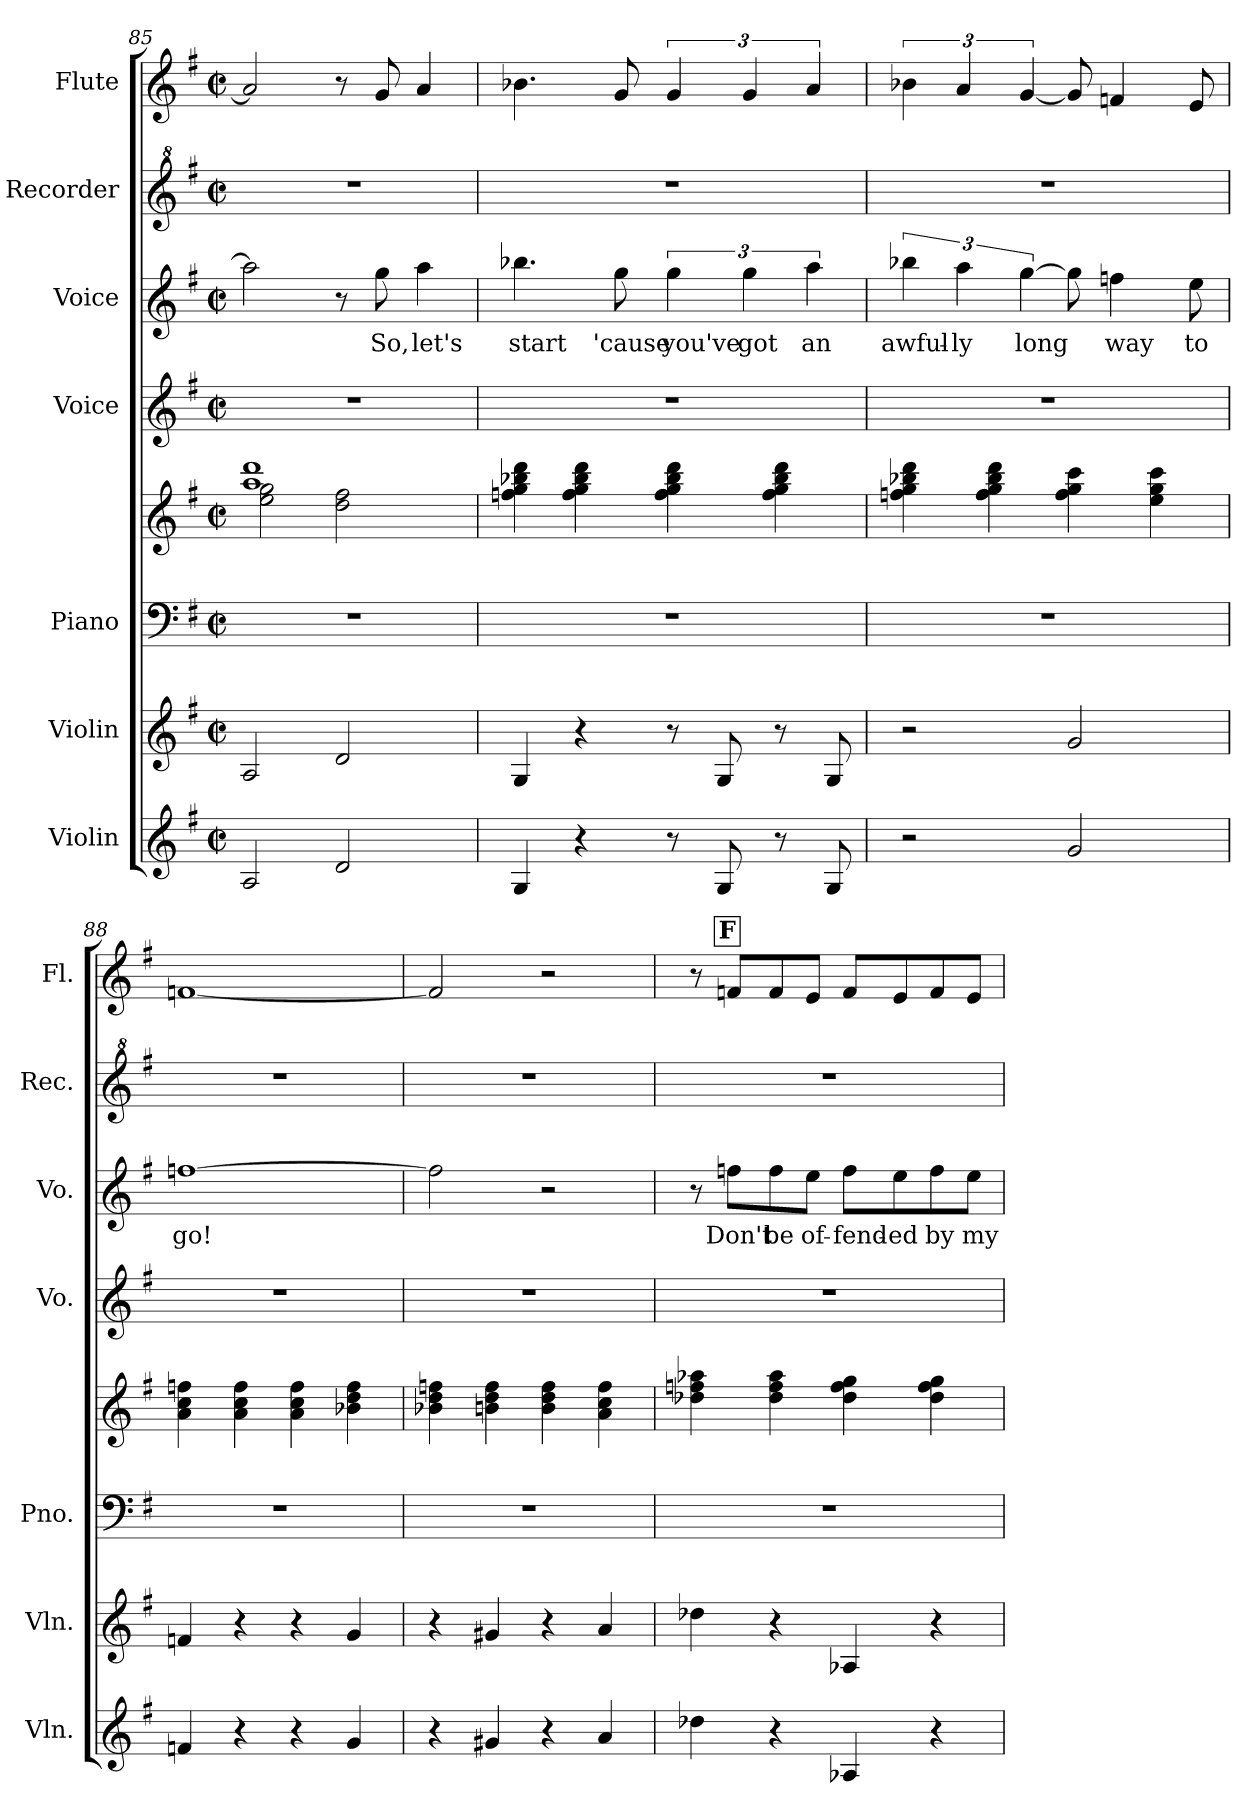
**kern	**kern	**kern	**kern	**kern	**kern	**text	**kern	**kern
*part7	*part6	*part5	*part5	*part4	*part3	*part3	*part2	*part1
*staff8	*staff7	*staff6	*staff5	*staff4	*staff3	*staff3	*staff2	*staff1
*I"Violin	*I"Violin	*I"Piano	*	*I"Voice	*I"Voice	*	*I"Recorder	*I"Flute
*I'Vln.	*I'Vln.	*I'Pno.	*	*I'Vo.	*I'Vo.	*	*I'Rec.	*I'Fl.
!!LO:PB:g=z
*clefG2	*clefG2	*clefF4	*clefG2	*clefG2	*clefG2	*	*clefG^2	*clefG2
*k[f#]	*k[f#]	*k[f#]	*k[f#]	*k[f#]	*k[f#]	*	*k[f#]	*k[f#]
*M2/2	*M2/2	*M2/2	*M2/2	*M2/2	*M2/2	*	*M2/2	*M2/2
*met(c|)	*met(c|)	*met(c|)	*met(c|)	*met(c|)	*met(c|)	*	*met(c|)	*met(c|)
=85	=85	=85	=85	=85	=85	=85	=85	=85
*	*	*	*^	*	*	*	*	*
2A/	2A/	1r	1aa 1ddd	2ee\ 2gg\	1r	2aa\]	.	1r	2a/]
2d/	2d/	.	.	2dd\ 2ff#\	.	8r	.	.	8r
.	.	.	.	.	.	8gg\	So,	.	8g/
.	.	.	.	.	.	4aa\	let's	.	4a/
*	*	*	*v	*v	*	*	*	*	*
=86	=86	=86	=86	=86	=86	=86	=86	=86
4G/	4G/	1r	4ffn\ 4gg\ 4bb-X\ 4ddd\	1r	4.bb-X\	start	1r	4.b-X\
4r	4r	.	4ff\ 4gg\ 4bb-\ 4ddd\	.	.	.	.	.
.	.	.	.	.	8gg\	'cause	.	8g/
8r	8r	.	4ff\ 4gg\ 4bb-\ 4ddd\	.	6gg\	you've	.	6g/
8G/	8G/	.	.	.	.	.	.	.
.	.	.	.	.	6gg\	got	.	6g/
8r	8r	.	4ff\ 4gg\ 4bb-\ 4ddd\	.	.	.	.	.
.	.	.	.	.	6aa\	an	.	6a/
8G/	8G/	.	.	.	.	.	.	.
=87	=87	=87	=87	=87	=87	=87	=87	=87
2r	2r	1r	4ffn\ 4gg\ 4bb-X\ 4ddd\	1r	6bb-X\	awful-	1r	6b-X\
.	.	.	.	.	6aa\	-ly	.	6a/
.	.	.	4ff\ 4gg\ 4bb-\ 4ddd\	.	.	.	.	.
.	.	.	.	.	[6gg\	long	.	[6g/
2g/	2g/	.	4ff\ 4gg\ 4ccc\	.	8gg\]	.	.	8g/]
.	.	.	.	.	4ffn\	way	.	4fn/
.	.	.	4ee\ 4gg\ 4ccc\	.	.	.	.	.
.	.	.	.	.	8ee\	to	.	8e/
=88	=88	=88	=88	=88	=88	=88	=88	=88
4fn/	4fn/	1r	4a\ 4cc\ 4ffn\	1r	[1ffn	go!	1r	[1fn
4r	4r	.	4a\ 4cc\ 4ff\	.	.	.	.	.
4r	4r	.	4a\ 4cc\ 4ff\	.	.	.	.	.
4g/	4g/	.	4b-X\ 4dd\ 4ff\	.	.	.	.	.
!!LO:PB:g=z
=89	=89	=89	=89	=89	=89	=89	=89	=89
4r	4r	1r	4b-X\ 4dd\ 4ffn\	1r	2ff\]	.	1r	2f/]
4g#X/	4g#X/	.	4bn\ 4dd\ 4ff\	.	.	.	.	.
4r	4r	.	4b\ 4dd\ 4ff\	.	2r	.	.	2r
4a/	4a/	.	4a\ 4cc\ 4ff\	.	.	.	.	.
!!LO:REH:place=s1:a:B:fs=14:t=F:qo=0.5
=90	=90	=90	=90	=90	=90	=90	=90	=90
4dd-X\	4dd-X\	1r	4dd-X\ 4ffn\ 4aa-X\	1r	8r	.	1r	8r
.	.	.	.	.	8ffn\L	Don't	.	8fn/L
4r	4r	.	4dd-\ 4ff\ 4aa-\	.	8ff\	be	.	8f/
.	.	.	.	.	8ee\J	of-	.	8e/J
4A-X/	4A-X/	.	4dd-\ 4ff\ 4gg\	.	8ff\L	-fend-	.	8f/L
.	.	.	.	.	8ee\	-ed	.	8e/
4r	4r	.	4dd-\ 4ff\ 4gg\	.	8ff\	by	.	8f/
.	.	.	.	.	8ee\J	my	.	8e/J
=	=	=	=	=	=	=	=	=
*-	*-	*-	*-	*-	*-	*-	*-	*-
